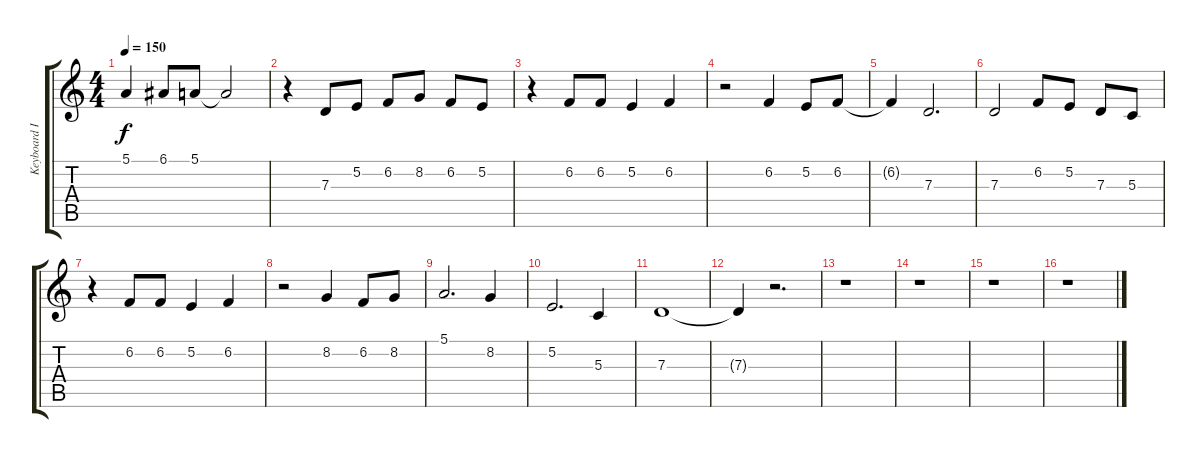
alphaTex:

\track ("Keyboard II " "Keyboard I") {instrument acousticgrandpiano}
\staff {score tabs}
\tuning (E4 B3 G3 D3 A2 E2) {hide}
\ts (4 4)
\tempo 150
\clef g2
\ks c
5.1.4{dy f} 6.1.8 5.1.8 5.1{t}.2 |
r.4 7.3.8 5.2.8 6.2.8 8.2.8 6.2.8 5.2.8 |
r.4 6.2.8 6.2.8 5.2.4 6.2.4 |
r.2 6.2.4 5.2.8 6.2.8 |
6.2{t}.4 7.3.2{d} |
7.3.2 6.2.8 5.2.8 7.3.8 5.3.8 |
r.4 6.2.8 6.2.8 5.2.4 6.2.4 |
r.2 8.2.4 6.2.8 8.2.8 |
5.1.2{d} 8.2.4 |
5.2.2{d} 5.3.4 |
7.3.1 |
7.3{t}.4 r.2{d} |
r.1 |
r.1 |
r.1 |
r.1
